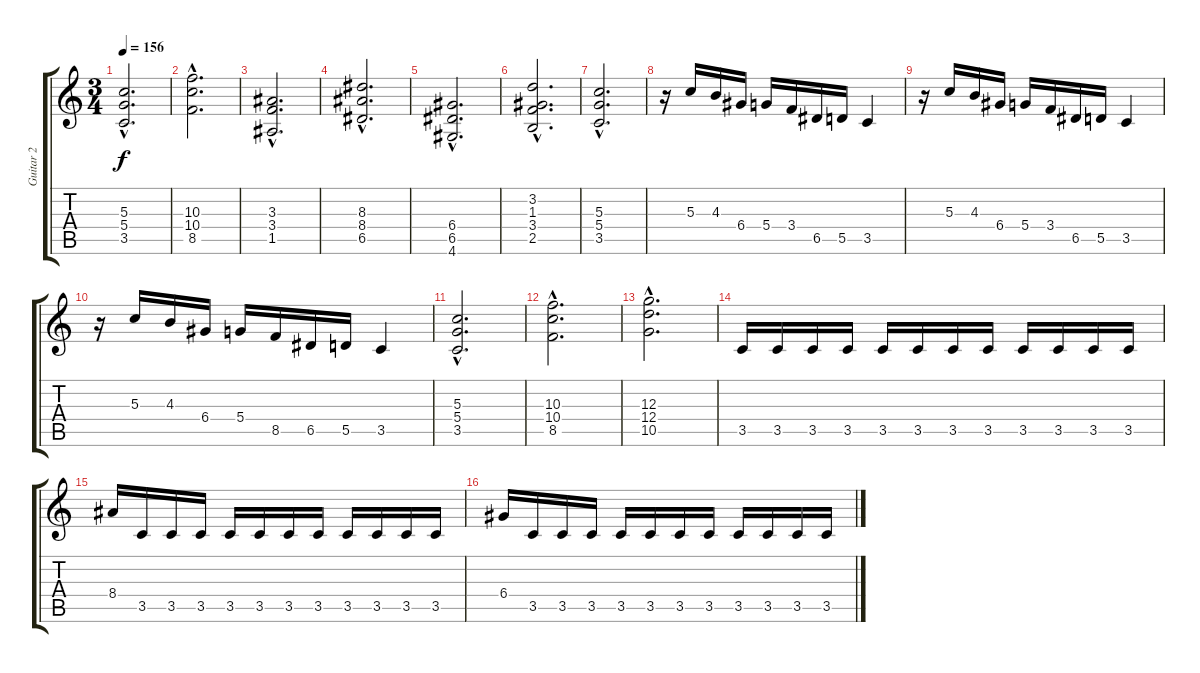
\track ("Guitar 2" "Guitar 2") {instrument distortionguitar}
\staff {score tabs}
\tuning (E4 B3 G3 D3 A2 E2) {hide}
\ts (3 4)
\tempo 156
\clef g2
\ks c
(5.3{hac} 5.4{hac} 3.5{hac}).2{d dy f} |
(10.3{hac} 10.4{hac} 8.5{hac}).2{d} |
(3.3{hac} 3.4{hac} 1.5{hac}).2{d} |
(8.3{hac} 8.4{hac} 6.5{hac}).2{d} |
(6.4{hac} 6.5{hac} 4.6{hac}).2{d} |
(3.2{hac} 1.3{hac} 3.4{hac} 2.5{hac}).2{d} |
(5.3{hac} 5.4{hac} 3.5{hac}).2{d} |
r.16 5.3.16 4.3.16 6.4.16 5.4.16 3.4.16 6.5.16 5.5.16 3.5.4 |
r.16 5.3.16 4.3.16 6.4.16 5.4.16 3.4.16 6.5.16 5.5.16 3.5.4 |
r.16 5.3.16 4.3.16 6.4.16 5.4.16 8.5.16 6.5.16 5.5.16 3.5.4 |
(5.3{hac} 5.4{hac} 3.5{hac}).2{d} |
(10.3{hac} 10.4{hac} 8.5{hac}).2{d} |
(12.3{hac} 12.4{hac} 10.5{hac}).2{d} |
3.5.16 3.5.16 3.5.16 3.5.16 3.5.16 3.5.16 3.5.16 3.5.16 3.5.16 3.5.16 3.5.16 3.5.16 |
8.4.16 3.5.16 3.5.16 3.5.16 3.5.16 3.5.16 3.5.16 3.5.16 3.5.16 3.5.16 3.5.16 3.5.16 |
6.4.16 3.5.16 3.5.16 3.5.16 3.5.16 3.5.16 3.5.16 3.5.16 3.5.16 3.5.16 3.5.16 3.5.16
